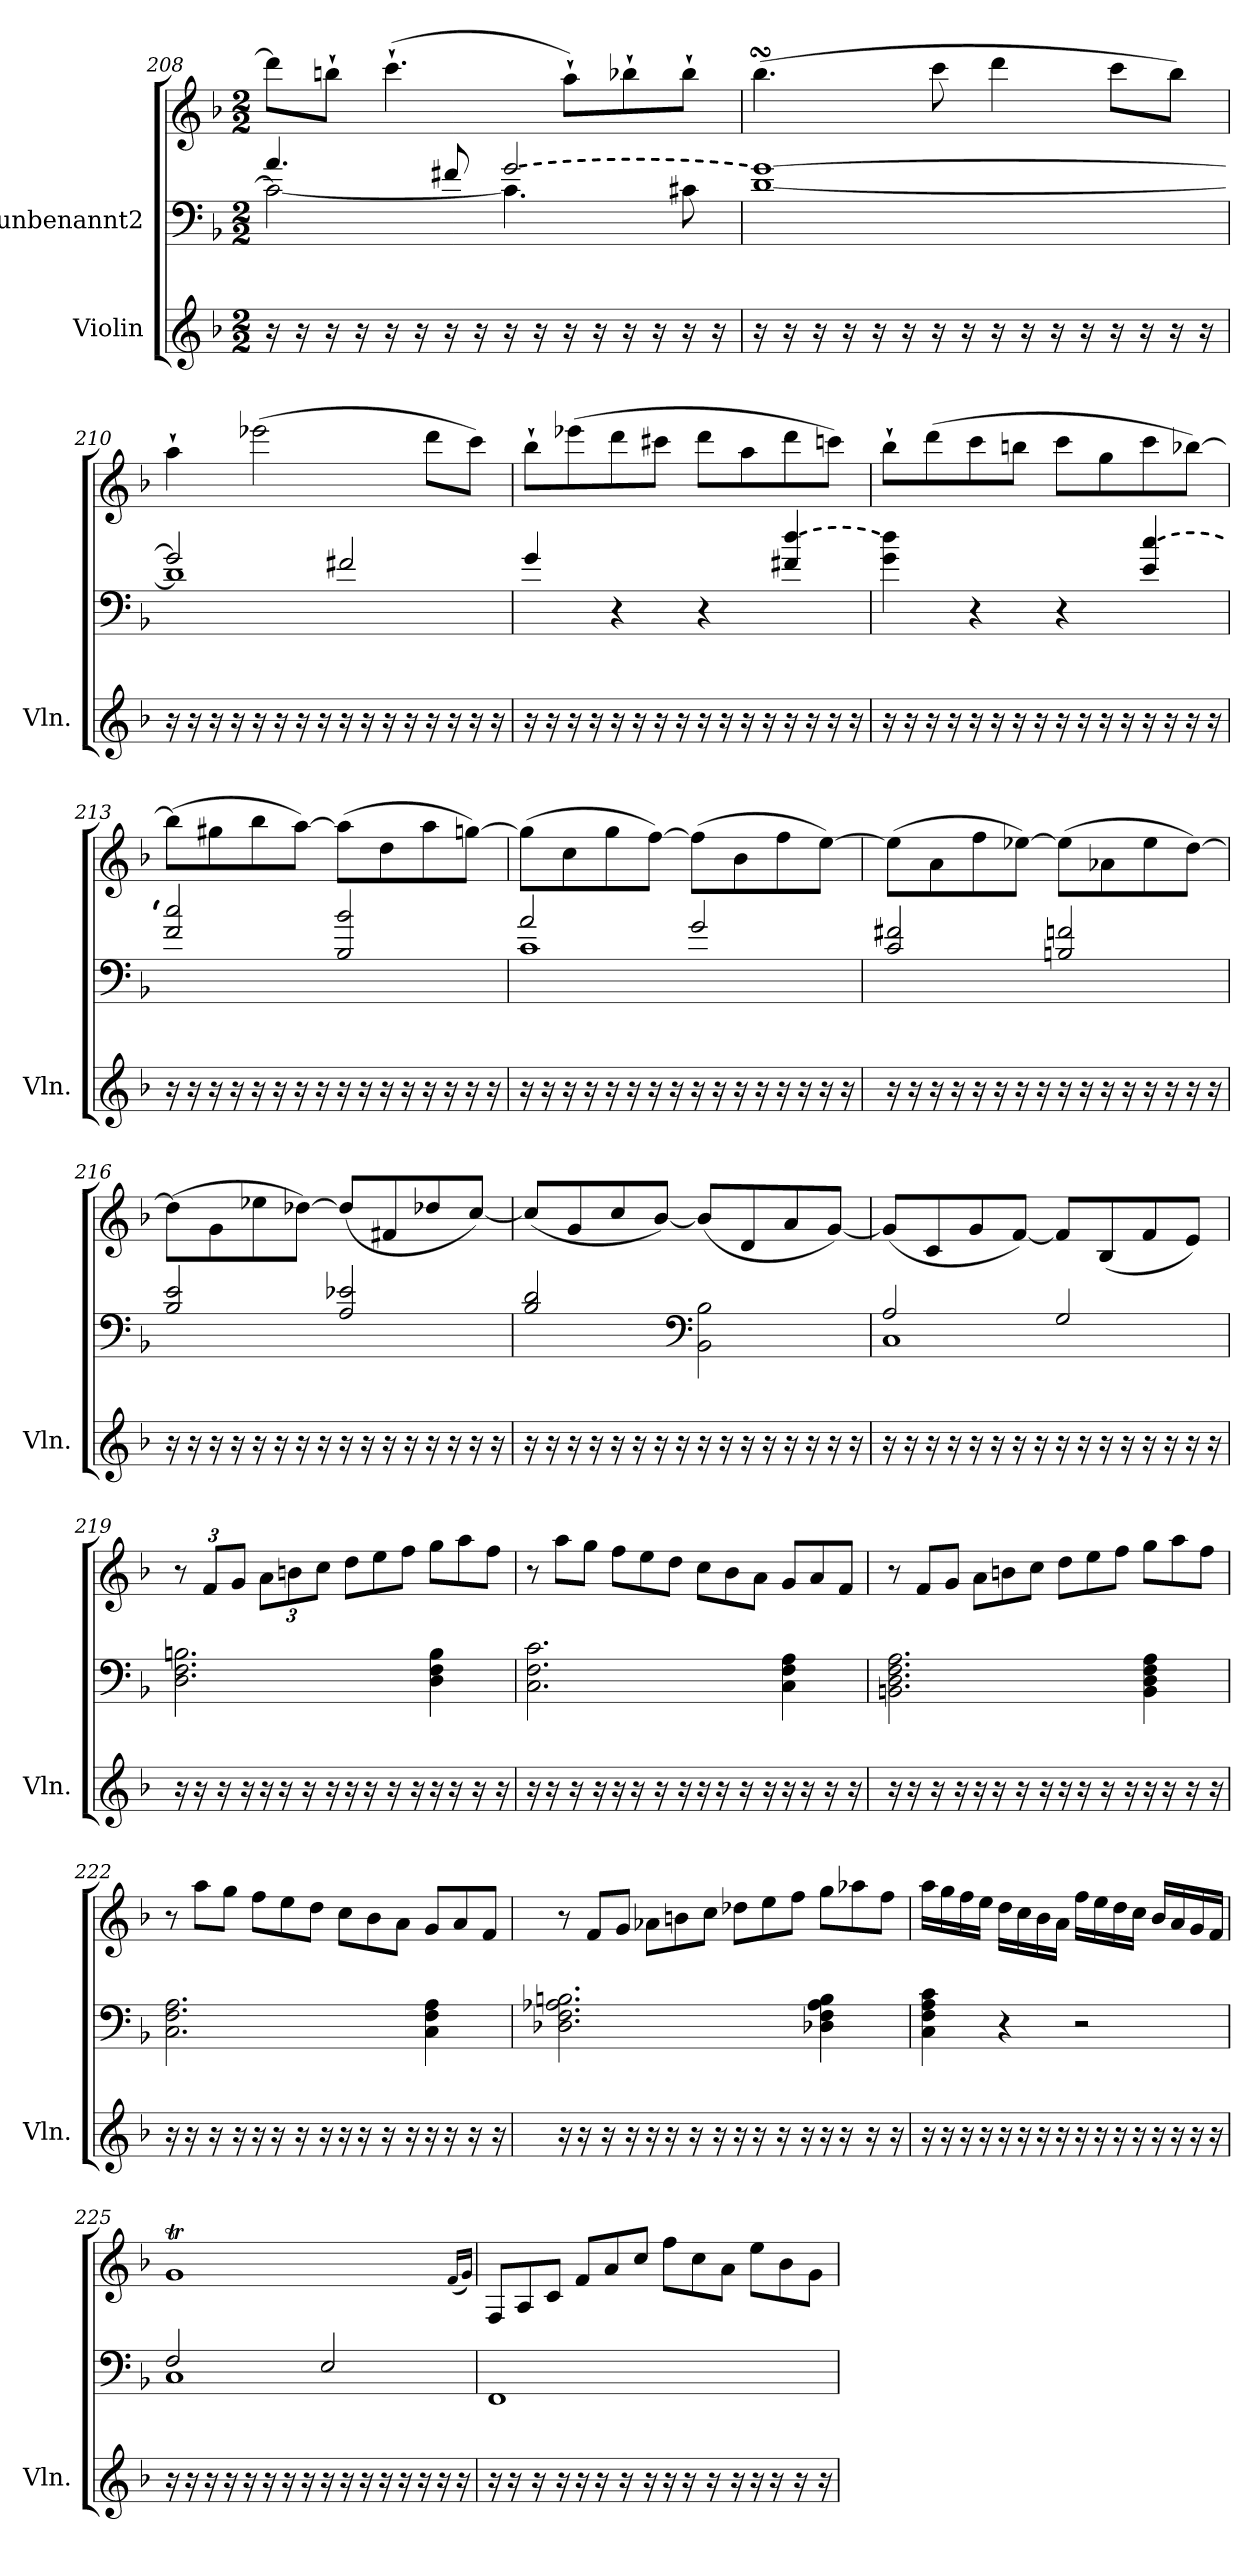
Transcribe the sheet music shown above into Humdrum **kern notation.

**kern	**kern	**kern
*part2	*part1	*part1
*staff3	*staff2	*staff1
*I"Violin	*I"unbenannt2	*
*I'Vln.	*	*
*clefG2	*clefF4	*clefG2
*k[b-]	*k[b-]	*k[b-]
*M2/2	*M2/2	*M2/2
=208	=208	=208
*	*^	*
16r	4.a/	2c\_	8ddd\L]
16r	.	.	.
16r	.	.	8bbn`\J
16r	.	.	.
16r	.	.	(>4.ccc`\
16r	.	.	.
16r	8f#X/	.	.
16r	.	.	.
!	!LO:T:dash	!	!
16r	[2g/	4.c\]	.
16r	.	.	.
16r	.	.	8aa`\L)
16r	.	.	.
16r	.	.	8bb-X`\
16r	.	.	.
16r	.	8c#X\	8bb-`\J
16r	.	.	.
!!LO:PB:g=z
=209	=209	=209	=209
16r	1g_	[1d	(>4.bb-sSSs\
16r	.	.	.
16r	.	.	.
16r	.	.	.
16r	.	.	.
16r	.	.	.
16r	.	.	8ccc\
16r	.	.	.
16r	.	.	4ddd\
16r	.	.	.
16r	.	.	.
16r	.	.	.
16r	.	.	8ccc\L
16r	.	.	.
16r	.	.	8bb-\J)
16r	.	.	.
=210	=210	=210	=210
16r	2g/]	1d]	4aa`\
16r	.	.	.
16r	.	.	.
16r	.	.	.
16r	.	.	(>2eee-X\
16r	.	.	.
16r	.	.	.
16r	.	.	.
16r	2f#X/	.	.
16r	.	.	.
16r	.	.	.
16r	.	.	.
16r	.	.	8ddd\L
16r	.	.	.
16r	.	.	8ccc\J)
16r	.	.	.
*	*v	*v	*
=211	=211	=211
16r	4g/	8bb-`\L
16r	.	.
16r	.	(>8eee-X\
16r	.	.
16r	4r	8ddd\
16r	.	.
16r	.	8ccc#X\J
16r	.	.
16r	4r	8ddd\L
16r	.	.
16r	.	8aa\
16r	.	.
!	!LO:T:n=2:dash	!
16r	4f#X/ [4dd/	8ddd\
16r	.	.
16r	.	8cccn\J)
16r	.	.
!!LO:LB:g=z
=212	=212	=212
16r	4g\ 4dd\]	8bb-`\L
16r	.	.
16r	.	(>8ddd\
16r	.	.
16r	4r	8ccc\
16r	.	.
16r	.	8bbn\J
16r	.	.
16r	4r	8ccc\L
16r	.	.
16r	.	8gg\
16r	.	.
!	!LO:T:n=2:dash	!
16r	4e/ [4cc/	8ccc\
16r	.	.
16r	.	[8bb-X\J)
16r	.	.
=213	=213	=213
16r	2f/ 2cc/]	(>8bb-\L]
16r	.	.
16r	.	8gg#X\
16r	.	.
16r	.	8bb-\
16r	.	.
16r	.	[8aa\J)
16r	.	.
16r	2B-/ 2b-/	(>8aa\L]
16r	.	.
16r	.	8dd\
16r	.	.
16r	.	8aa\
16r	.	.
16r	.	[8ggn\J)
16r	.	.
=214	=214	=214
*	*^	*
16r	2a/	1c	(>8gg\L]
16r	.	.	.
16r	.	.	8cc\
16r	.	.	.
16r	.	.	8gg\
16r	.	.	.
16r	.	.	[8ff\J)
16r	.	.	.
16r	2g/	.	(>8ff\L]
16r	.	.	.
16r	.	.	8b-\
16r	.	.	.
16r	.	.	8ff\
16r	.	.	.
16r	.	.	[8ee\J)
16r	.	.	.
*	*v	*v	*
!!LO:LB:g=z
=215	=215	=215
16r	2c/ 2f#X/	(>8ee\L]
16r	.	.
16r	.	8a\
16r	.	.
16r	.	8ff\
16r	.	.
16r	.	[8ee-X\J)
16r	.	.
16r	2Bn/ 2fn/	(>8ee-\L]
16r	.	.
16r	.	8a-X\
16r	.	.
16r	.	8ee-\
16r	.	.
16r	.	[8dd\J)
16r	.	.
=216	=216	=216
16r	2B-/ 2e/	(>8dd\L]
16r	.	.
16r	.	8g\
16r	.	.
16r	.	8ee-X\
16r	.	.
16r	.	[8dd-X\J)
16r	.	.
16r	2A/ 2e-X/	(<8dd-/L]
16r	.	.
16r	.	8f#X/
16r	.	.
16r	.	8dd-X/
16r	.	.
16r	.	[8cc/J)
16r	.	.
=217	=217	=217
16r	2B-/ 2d/	(<8cc/L]
16r	.	.
16r	.	8g/
16r	.	.
16r	.	8cc/
16r	.	.
16r	.	[8b-/J)
16r	.	.
*	*clefF4	*
16r	2BB-\ 2B-\	(<8b-/L]
16r	.	.
16r	.	8d/
16r	.	.
16r	.	8a/
16r	.	.
16r	.	[8g/J)
16r	.	.
!!LO:LB:g=z
=218	=218	=218
*	*^	*
16r	2A/	1C	(<8g/L]
16r	.	.	.
16r	.	.	8c/
16r	.	.	.
16r	.	.	8g/
16r	.	.	.
16r	.	.	[8f/J)
16r	.	.	.
16r	2G/	.	8f/L]
16r	.	.	.
16r	.	.	(<8B-/
16r	.	.	.
16r	.	.	8f/
16r	.	.	.
16r	.	.	8e/J)
16r	.	.	.
*	*v	*v	*
=219	=219	=219
*	*	*Xbrackettup
16r	2.D\ 2.F\ 2.Bn\	12r
16r	.	.
.	.	12f/L
16r	.	.
.	.	12g/J
16r	.	.
16r	.	12a\L
16r	.	.
.	.	12bn\
16r	.	.
.	.	12cc\J
16r	.	.
*	*	*Xtuplet
16r	.	12dd\L
16r	.	.
.	.	12ee\
16r	.	.
.	.	12ff\J
16r	.	.
16r	4D\ 4F\ 4B\	12gg\L
16r	.	.
.	.	12aa\
16r	.	.
.	.	12ff\J
16r	.	.
!!LO:PB:g=z
=220	=220	=220
16r	2.C\ 2.F\ 2.c\	12r
16r	.	.
.	.	12aa\L
16r	.	.
.	.	12gg\J
16r	.	.
16r	.	12ff\L
16r	.	.
.	.	12ee\
16r	.	.
.	.	12dd\J
16r	.	.
16r	.	12cc\L
16r	.	.
.	.	12b-\
16r	.	.
.	.	12a\J
16r	.	.
16r	4C\ 4F\ 4A\	12g/L
16r	.	.
.	.	12a/
16r	.	.
.	.	12f/J
16r	.	.
=221	=221	=221
16r	2.BBn\ 2.D\ 2.F\ 2.A\	12r
16r	.	.
.	.	12f/L
16r	.	.
.	.	12g/J
16r	.	.
16r	.	12a\L
16r	.	.
.	.	12bn\
16r	.	.
.	.	12cc\J
16r	.	.
16r	.	12dd\L
16r	.	.
.	.	12ee\
16r	.	.
.	.	12ff\J
16r	.	.
16r	4BB\ 4D\ 4F\ 4A\	12gg\L
16r	.	.
.	.	12aa\
16r	.	.
.	.	12ff\J
16r	.	.
!!LO:LB:g=z
=222	=222	=222
16r	2.C\ 2.F\ 2.A\	12r
16r	.	.
.	.	12aa\L
16r	.	.
.	.	12gg\J
16r	.	.
16r	.	12ff\L
16r	.	.
.	.	12ee\
16r	.	.
.	.	12dd\J
16r	.	.
16r	.	12cc\L
16r	.	.
.	.	12b-\
16r	.	.
.	.	12a\J
16r	.	.
16r	4C\ 4F\ 4A\	12g/L
16r	.	.
.	.	12a/
16r	.	.
.	.	12f/J
16r	.	.
=223	=223	=223
16r	2.D-X\ 2.F\ 2.A-X\ 2.Bn\	12r
16r	.	.
.	.	12f/L
16r	.	.
.	.	12g/J
16r	.	.
16r	.	12a-X\L
16r	.	.
.	.	12bn\
16r	.	.
.	.	12cc\J
16r	.	.
16r	.	12dd-X\L
16r	.	.
.	.	12ee\
16r	.	.
.	.	12ff\J
16r	.	.
16r	4D-X\ 4F\ 4A-\ 4B\	12gg\L
16r	.	.
.	.	12aa-X\
16r	.	.
.	.	12ff\J
16r	.	.
!!LO:LB:g=z
=224	=224	=224
16r	4C\ 4F\ 4A\ 4c\	16aa\LL
16r	.	16gg\
16r	.	16ff\
16r	.	16ee\JJ
16r	4r	16dd\LL
16r	.	16cc\
16r	.	16b-\
16r	.	16a\JJ
16r	2r	16ff\LL
16r	.	16ee\
16r	.	16dd\
16r	.	16cc\JJ
16r	.	16b-/LL
16r	.	16a/
16r	.	16g/
16r	.	16f/JJ
=225	=225	=225
*	*^	*
16r	2F/	1C	1gT
16r	.	.	.
16r	.	.	.
16r	.	.	.
16r	.	.	.
16r	.	.	.
16r	.	.	.
16r	.	.	.
16r	2E/	.	.
16r	.	.	.
16r	.	.	.
16r	.	.	.
16r	.	.	.
16r	.	.	.
16r	.	.	.
16r	.	.	.
*	*v	*v	*
.	.	(<16qf/LL
.	.	16qg/JJ)
=226	=226	=226
16r	1FF	12F/L
16r	.	.
.	.	12A/
16r	.	.
.	.	12c/J
16r	.	.
16r	.	12f/L
16r	.	.
.	.	12a/
16r	.	.
.	.	12cc/J
16r	.	.
16r	.	12ff\L
16r	.	.
.	.	12cc\
16r	.	.
.	.	12a\J
16r	.	.
16r	.	12ee\L
16r	.	.
.	.	12b-\
16r	.	.
.	.	12g\J
16r	.	.
=	=	=
*-	*-	*-
